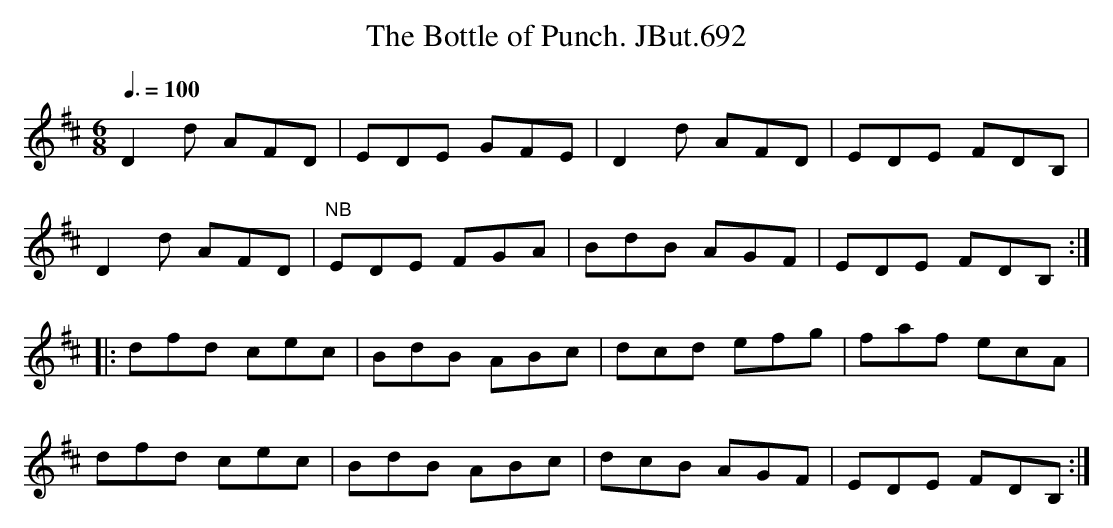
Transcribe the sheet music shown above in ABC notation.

X:1
T:Bottle of Punch. JBut.692, The
M:6/8
L:1/8
Q:3/8=100
K:D
D2d AFD|EDE GFE|D2d AFD|EDE FDB,|
D2d AFD|"NB"EDE FGA|BdB AGF|EDE FDB,:|
|:dfd cec|BdB ABc|dcd efg|faf ecA|
dfd cec|BdB ABc|dcB AGF|EDE FDB,:|
